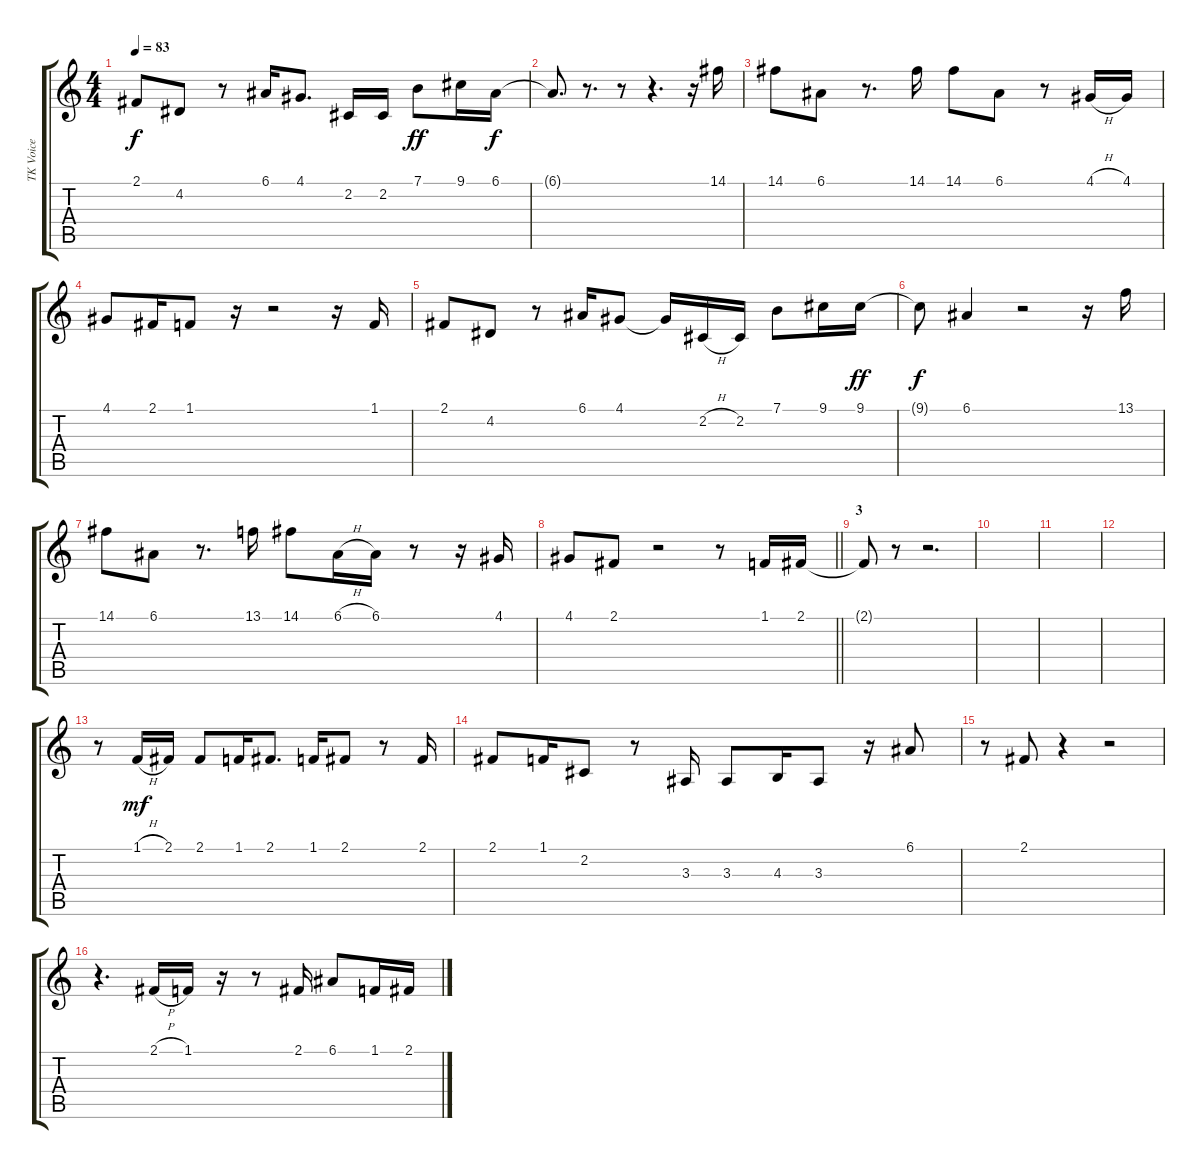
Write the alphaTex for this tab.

\track ("TK Voice" "TK Voice") {instrument synthvoice}
\staff {score tabs}
\tuning (E4 B3 G3 D3 A2 E2) {hide}
\ts (4 4)
\tempo 83
\clef g2
\ks c
2.1{t}.8{dy f} 4.2.8 r.8 6.1.16 4.1.8{d} 2.2.16 2.2.16 7.1.8{dy ff} 9.1.16 6.1.16{dy f} |
6.1{t}.8{d} r.8{d} r.8 r.4{d} r.16 14.1.16 |
14.1.8 6.1.8 r.8{d} 14.1.16 14.1.8 6.1.8 r.8 4.1{h}.16 4.1.16 |
4.1.8 2.1.16 1.1.8 r.16 r.2 r.16 1.1.16 |
2.1.8 4.2.8 r.8 6.1.16 4.1.8 4.1{t}.16 2.2{h}.16 2.2.16 7.1.8 9.1.16 9.1.16{dy ff} |
9.1{t}.8{dy f} 6.1.4 r.2 r.16 13.1.16 |
14.1.8 6.1.8 r.8{d} 13.1.16 14.1.8 6.1{h}.16 6.1.16 r.8 r.16 4.1.16 |
\barLineRight lightlight
4.1.8 2.1.8 r.2 r.8 1.1.16 2.1.16 |
\section ("" "3")
2.1{t}.8 r.8 r.2{d} |
|
|
|
r.8 1.1{h}.16{dy mf} 2.1.16 2.1.8 1.1.16 2.1.8{d} 1.1.16 2.1.8 r.8 2.1.16 |
2.1.8 1.1.16 2.2.8 r.8 3.3.16 3.3.8 4.3.16 3.3.8 r.16 6.1.8 |
r.8 2.1.8 r.4 r.2 |
r.4{d} 2.1{h}.16 1.1.16 r.16 r.8 2.1.16 6.1.8 1.1.16 2.1.16
